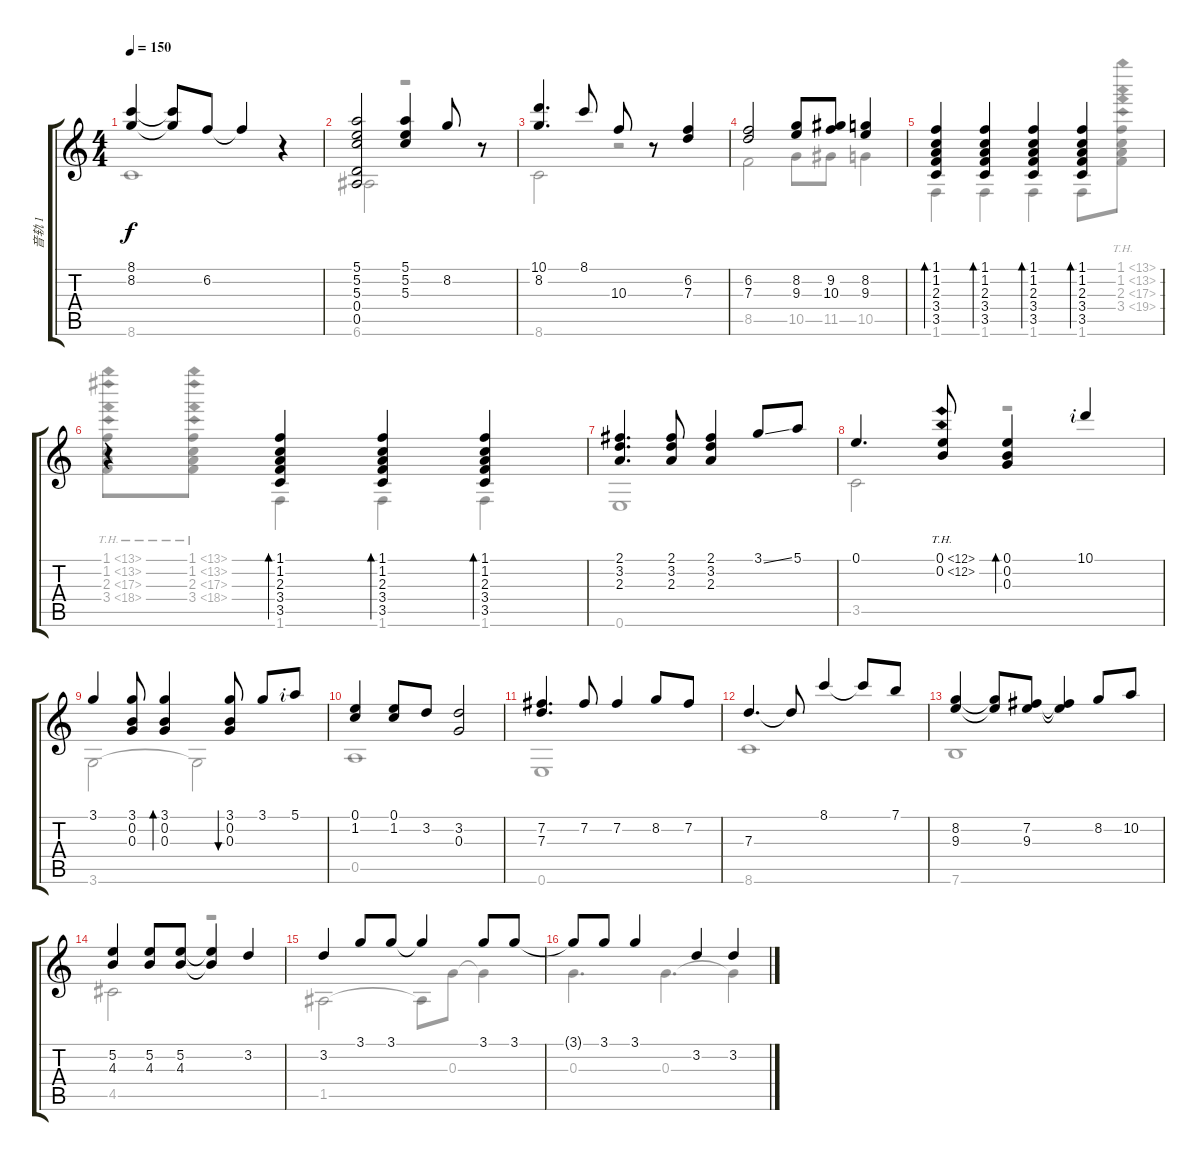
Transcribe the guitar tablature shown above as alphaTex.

\track ("音轨 1" "音轨 1") {instrument acousticguitarsteel}
\staff {score tabs}
\tuning (E4 B3 G3 D3 A2 E2) {hide}
\voice
\ts (4 4)
\tempo 150
\clef g2
\ks c
(8.1 8.2).4{dy f} (8.1{t} 8.2{t}).8 6.2.8 6.2{t}.4 r.4 |
(5.1 5.2 5.3 0.4 0.5).2 (5.1 5.2 5.3).4 8.2.8 r.8 |
(10.1 8.2).4{d} 8.1.8 10.3.8 r.8 (6.2 7.3).4 |
(6.2 7.3).2 (8.2 9.3).8 (9.2 10.3).8 (8.2 9.3).4 |
(1.1 1.2 2.3 3.4 3.5).4{bd 60} (1.1 1.2 2.3 3.4 3.5).4{bd 60} (1.1 1.2 2.3 3.4 3.5).4{bd 60} (1.1 1.2 2.3 3.4 3.5).4{bd 60} |
r.4 (1.1 1.2 2.3 3.4 3.5).4{bd 60} (1.1 1.2 2.3 3.4 3.5).4{bd 60} (1.1 1.2 2.3 3.4 3.5).4{bd 60} |
(2.1 3.2 2.3).4{d} (2.1 3.2 2.3).8 (2.1 3.2 2.3).4 3.1{ss}.8 5.1.8 |
0.1.4{d} (0.1{th 12} 0.2{th 12}).8 (0.1 0.2 0.3).4{bd 60} 10.1{rf 2}.4 |
3.1.4 (3.1 0.2 0.3).8 (3.1 0.2 0.3).4{bd 60} (3.1 0.2 0.3).8{bu 60} 3.1.8 5.1{rf 2}.8 |
(0.1 1.2).4 (0.1 1.2).8 3.2.8 (3.2 0.3).2 |
(7.2 7.3).4{d} 7.2.8 7.2.4 8.2.8 7.2.8 |
7.3.4{d} 7.3{t}.8 8.1.4 8.1{t}.8 7.1.8 |
(8.2 9.3).4 (8.2{t} 9.3{t}).8 (7.2 9.3).8 (7.2{t} 9.3{t}).4 8.2.8 10.2.8 |
(5.2 4.3).4 (5.2 4.3).8 (5.2 4.3).8 (5.2{t} 4.3{t}).4 3.2.4 |
3.2.4 3.1.8 3.1.8 3.1{t}.4 3.1.8 3.1.8 |
3.1{t}.8 3.1.8 3.1.4 3.2.4 3.2.4
\voice
\clef g2
\ottava regular
\simile none
\ks c
8.6.1{dy f} |
6.6.2 r.2 |
8.6.2 r.2 |
8.5.2 10.5.8 11.5.8 10.5.4 |
1.6.4 1.6.4 1.6.4 1.6.8 (1.1{th 12} 1.2{th 12} 2.3{th 15} 3.4{th 16}).8 |
(1.1{th 12} 1.2{th 12} 2.3{th 15} 3.4{th 15}).8 (1.1{th 12} 1.2{th 12} 2.3{th 15} 3.4{th 15}).8 1.6.4 1.6.4 1.6.4 |
0.6.1 |
3.5.2 r.2 |
3.6.2 3.6{t}.2 |
0.5.1 |
0.6.1 |
8.6.1 |
7.6.1 |
4.5.2 r.2 |
1.5.2 1.5{t}.8 0.3.8 0.3{t}.4 |
0.3.4{d} 0.3.4{d} 0.3{t}.4
